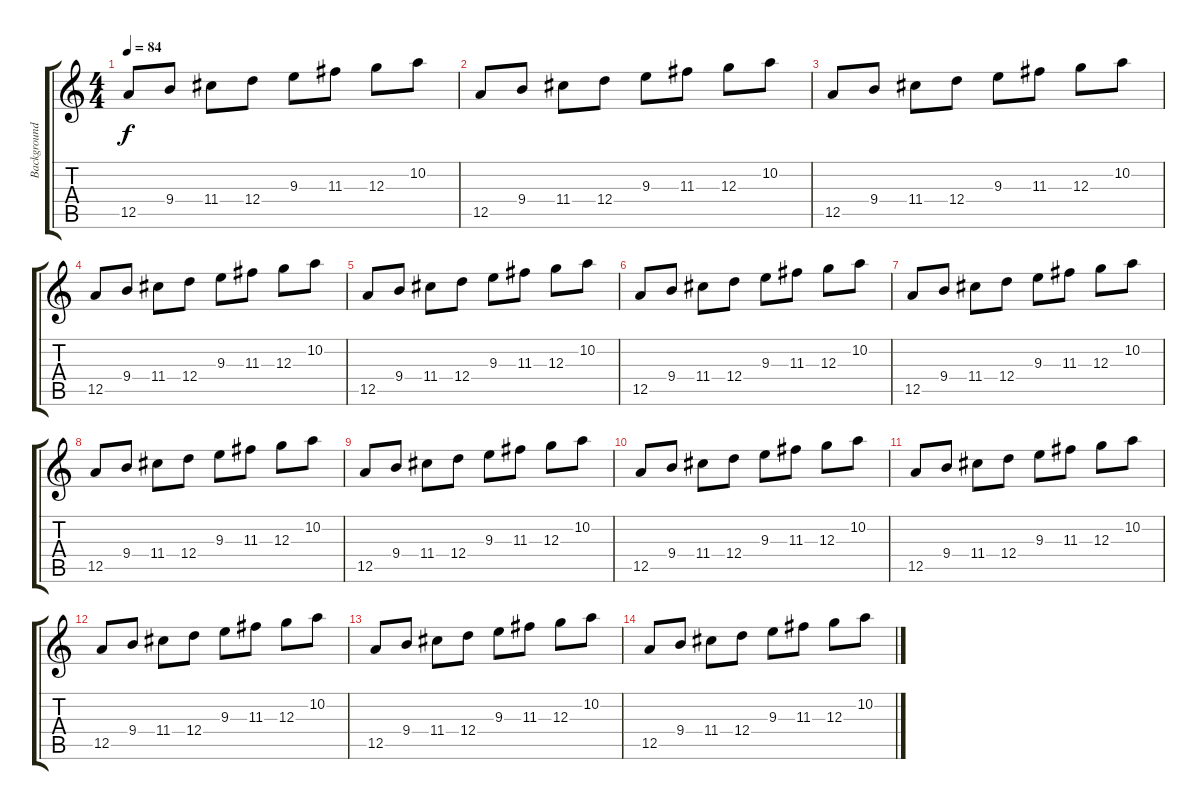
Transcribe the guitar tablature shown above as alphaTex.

\track ("Background Guitar II (+Delay)" "Background") {instrument overdrivenguitar}
\staff {score tabs}
\tuning (E4 B3 G3 D3 A2 E2) {hide}
\ts (4 4)
\tempo 84
\clef g2
\ks c
12.5.8{dy f} 9.4.8 11.4.8 12.4.8 9.3.8 11.3.8 12.3.8 10.2.8 |
12.5.8 9.4.8 11.4.8 12.4.8 9.3.8 11.3.8 12.3.8 10.2.8 |
12.5.8 9.4.8 11.4.8 12.4.8 9.3.8 11.3.8 12.3.8 10.2.8 |
12.5.8 9.4.8 11.4.8 12.4.8 9.3.8 11.3.8 12.3.8 10.2.8 |
12.5.8 9.4.8 11.4.8 12.4.8 9.3.8 11.3.8 12.3.8 10.2.8 |
12.5.8 9.4.8 11.4.8 12.4.8 9.3.8 11.3.8 12.3.8 10.2.8 |
12.5.8 9.4.8 11.4.8 12.4.8 9.3.8 11.3.8 12.3.8 10.2.8 |
12.5.8 9.4.8 11.4.8 12.4.8 9.3.8 11.3.8 12.3.8 10.2.8 |
12.5.8 9.4.8 11.4.8 12.4.8 9.3.8 11.3.8 12.3.8 10.2.8 |
12.5.8 9.4.8 11.4.8 12.4.8 9.3.8 11.3.8 12.3.8 10.2.8 |
12.5.8 9.4.8 11.4.8 12.4.8 9.3.8 11.3.8 12.3.8 10.2.8 |
12.5.8 9.4.8 11.4.8 12.4.8 9.3.8 11.3.8 12.3.8 10.2.8 |
12.5.8 9.4.8 11.4.8 12.4.8 9.3.8 11.3.8 12.3.8 10.2.8 |
12.5.8 9.4.8 11.4.8 12.4.8 9.3.8 11.3.8 12.3.8 10.2.8
